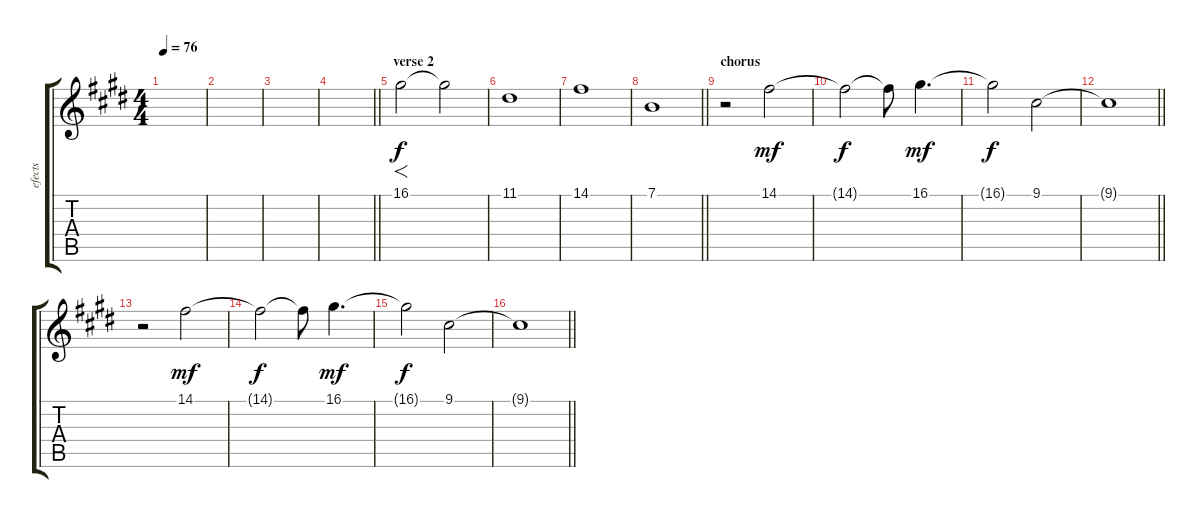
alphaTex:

\track ("efects" "efects") {instrument choiraahs}
\staff {score tabs}
\tuning (E4 B3 G3 D3 A2 E2) {hide}
\ts (4 4)
\tempo 76
\clef g2
\ks e
|
|
|
\barLineRight lightlight
|
\section ("" "verse 2")
16.1.2{f dy f volume 8 balance 3 instrument pad2warm} 16.1{t}.2 |
11.1.1 |
14.1.1 |
\barLineRight lightlight
7.1.1 |
\section ("" "chorus")
r.2 14.1.2{dy mf} |
14.1{t}.2{dy f} 14.1{t}.8 16.1.4{d dy mf} |
16.1{t}.2{dy f} 9.1.2 |
\barLineRight lightlight
9.1{t}.1 |
r.2 14.1.2{dy mf} |
14.1{t}.2{dy f} 14.1{t}.8 16.1.4{d dy mf} |
16.1{t}.2{dy f} 9.1.2 |
\barLineRight lightlight
9.1{t}.1
